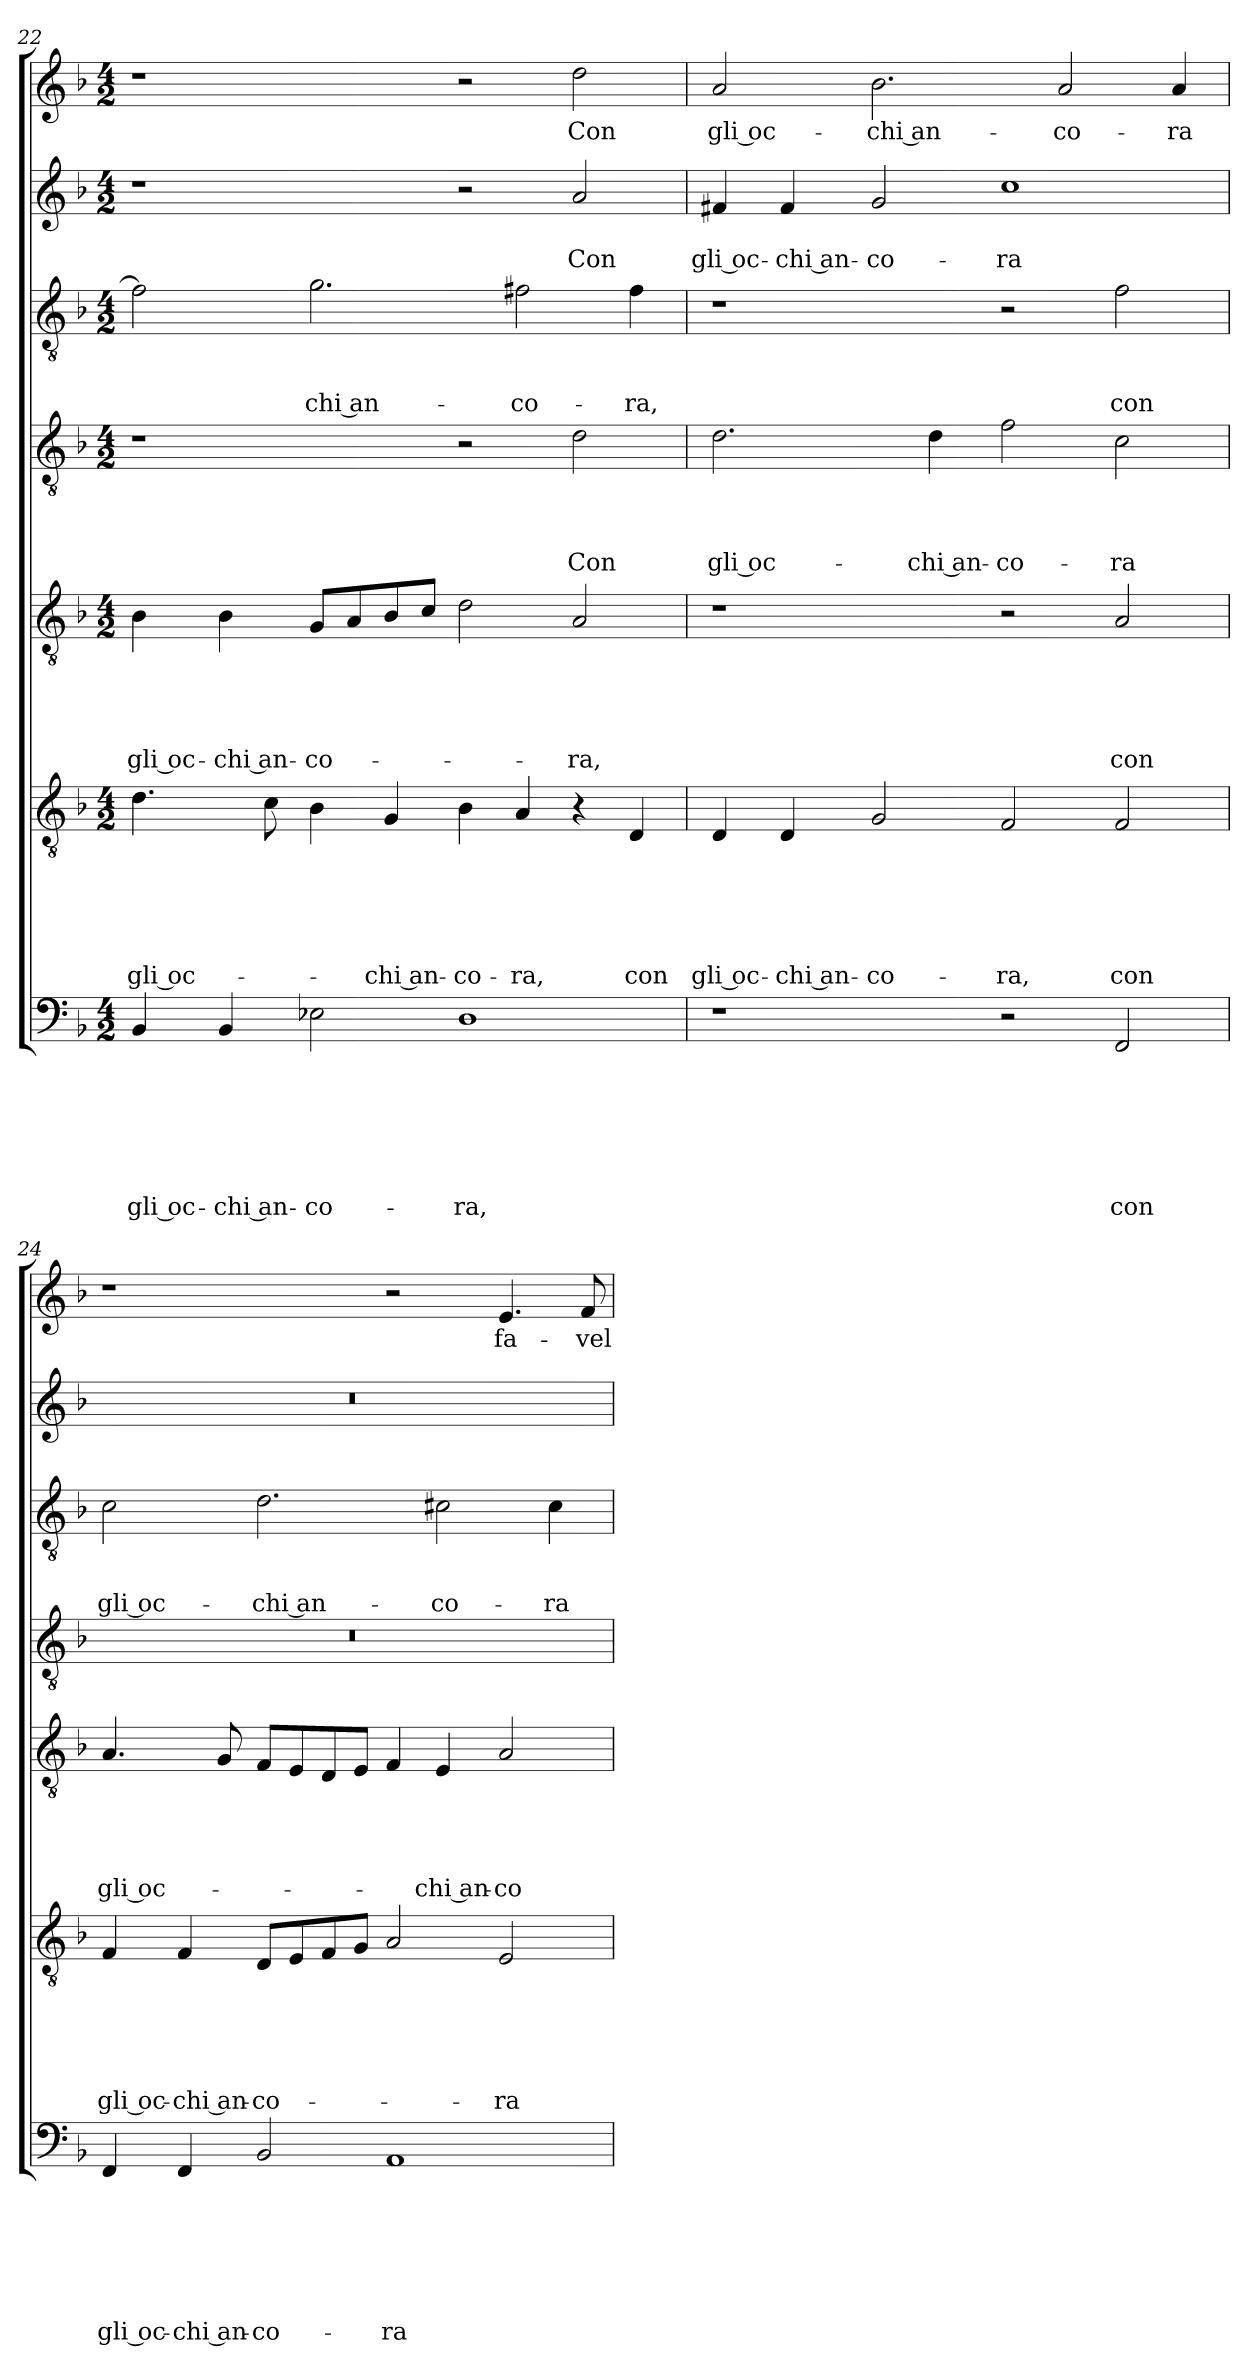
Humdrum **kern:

**kern	**text	**text	**text	**text	**text	**text	**text	**kern	**text	**text	**text	**text	**text	**text	**kern	**text	**text	**text	**text	**text	**kern	**text	**text	**text	**text	**kern	**text	**text	**text	**kern	**text	**text	**kern	**text
*part7	*part7	*part7	*part7	*part7	*part7	*part7	*part7	*part6	*part6	*part6	*part6	*part6	*part6	*part6	*part5	*part5	*part5	*part5	*part5	*part5	*part4	*part4	*part4	*part4	*part4	*part3	*part3	*part3	*part3	*part2	*part2	*part2	*part1	*part1
*staff7	*staff7	*staff7	*staff7	*staff7	*staff7	*staff7	*staff7	*staff6	*staff6	*staff6	*staff6	*staff6	*staff6	*staff6	*staff5	*staff5	*staff5	*staff5	*staff5	*staff5	*staff4	*staff4	*staff4	*staff4	*staff4	*staff3	*staff3	*staff3	*staff3	*staff2	*staff2	*staff2	*staff1	*staff1
*clefF4	*	*	*	*	*	*	*	*clefGv2	*	*	*	*	*	*	*clefGv2	*	*	*	*	*	*clefGv2	*	*	*	*	*clefGv2	*	*	*	*clefG2	*	*	*clefG2	*
*k[b-]	*	*	*	*	*	*	*	*k[b-]	*	*	*	*	*	*	*k[b-]	*	*	*	*	*	*k[b-]	*	*	*	*	*k[b-]	*	*	*	*k[b-]	*	*	*k[b-]	*
*d:	*	*	*	*	*	*	*	*d:	*	*	*	*	*	*	*d:	*	*	*	*	*	*d:	*	*	*	*	*d:	*	*	*	*d:	*	*	*d:	*
*M4/2	*	*	*	*	*	*	*	*M4/2	*	*	*	*	*	*	*M4/2	*	*	*	*	*	*M4/2	*	*	*	*	*M4/2	*	*	*	*M4/2	*	*	*M4/2	*
=22	=22	=22	=22	=22	=22	=22	=22	=22	=22	=22	=22	=22	=22	=22	=22	=22	=22	=22	=22	=22	=22	=22	=22	=22	=22	=22	=22	=22	=22	=22	=22	=22	=22	=22
!	!	!	!	!	!	!	!LO:LY:b	!	!	!	!	!	!	!LO:LY:b	!	!	!	!	!	!LO:LY:b	!	!	!	!	!	!	!	!	!	!	!	!	!	!
4BB-/	.	.	.	.	.	.	gli oc-	4.d\	.	.	.	.	.	gli oc-	4B-\	.	.	.	.	gli oc-	1r	.	.	.	.	2f\]	.	.	.	1r	.	.	1r	.
!	!	!	!	!	!	!	!LO:LY:b	!	!	!	!	!	!	!	!	!	!	!	!	!LO:LY:b	!	!	!	!	!	!	!	!	!	!	!	!	!	!
4BB-/	.	.	.	.	.	.	-chi an-	.	.	.	.	.	.	.	4B-\	.	.	.	.	-chi an-	.	.	.	.	.	.	.	.	.	.	.	.	.	.
.	.	.	.	.	.	.	.	8c\	.	.	.	.	.	.	.	.	.	.	.	.	.	.	.	.	.	.	.	.	.	.	.	.	.	.
!	!	!	!	!	!	!	!LO:LY:b	!	!	!	!	!	!	!	!	!	!	!	!	!LO:LY:b	!	!	!	!	!	!	!	!	!LO:LY:b	!	!	!	!	!
2E-X\	.	.	.	.	.	.	-co-	4B-\	.	.	.	.	.	.	8G/L	.	.	.	.	-co-	.	.	.	.	.	2.g\	.	.	-chi an-	.	.	.	.	.
.	.	.	.	.	.	.	.	.	.	.	.	.	.	.	8A/	.	.	.	.	.	.	.	.	.	.	.	.	.	.	.	.	.	.	.
!	!	!	!	!	!	!	!	!	!	!	!	!	!	!LO:LY:b	!	!	!	!	!	!	!	!	!	!	!	!	!	!	!	!	!	!	!	!
.	.	.	.	.	.	.	.	4G/	.	.	.	.	.	-chi an-	8B-/	.	.	.	.	.	.	.	.	.	.	.	.	.	.	.	.	.	.	.
.	.	.	.	.	.	.	.	.	.	.	.	.	.	.	8c/J	.	.	.	.	.	.	.	.	.	.	.	.	.	.	.	.	.	.	.
!	!	!	!	!	!	!	!LO:LY:b	!	!	!	!	!	!	!LO:LY:b	!	!	!	!	!	!	!	!	!	!	!	!	!	!	!	!	!	!	!	!
1D	.	.	.	.	.	.	-ra,	4B-\	.	.	.	.	.	-co-	2d\	.	.	.	.	.	2r	.	.	.	.	.	.	.	.	2r	.	.	2r	.
!	!	!	!	!	!	!	!	!	!	!	!	!	!	!LO:LY:b	!	!	!	!	!	!	!	!	!	!	!	!	!	!	!LO:LY:b	!	!	!	!	!
.	.	.	.	.	.	.	.	4A/	.	.	.	.	.	-ra,	.	.	.	.	.	.	.	.	.	.	.	2f#X\	.	.	-co-	.	.	.	.	.
!	!	!	!	!	!	!	!	!	!	!	!	!	!	!	!	!	!	!	!	!LO:LY:b	!	!	!	!	!LO:LY:b	!	!	!	!	!	!	!LO:LY:b	!	!LO:LY:b
.	.	.	.	.	.	.	.	4r	.	.	.	.	.	.	2A/	.	.	.	.	-ra,	2d\	.	.	.	Con	.	.	.	.	2a/	.	Con	2dd\	Con
!	!	!	!	!	!	!	!	!	!	!	!	!	!	!LO:LY:b	!	!	!	!	!	!	!	!	!	!	!	!	!	!	!LO:LY:b	!	!	!	!	!
.	.	.	.	.	.	.	.	4D/	.	.	.	.	.	con	.	.	.	.	.	.	.	.	.	.	.	4f#\	.	.	-ra,	.	.	.	.	.
=23	=23	=23	=23	=23	=23	=23	=23	=23	=23	=23	=23	=23	=23	=23	=23	=23	=23	=23	=23	=23	=23	=23	=23	=23	=23	=23	=23	=23	=23	=23	=23	=23	=23	=23
!	!	!	!	!	!	!	!	!	!	!	!	!	!	!LO:LY:b	!	!	!	!	!	!	!	!	!	!	!LO:LY:b	!	!	!	!	!	!	!LO:LY:b	!	!LO:LY:b
1r	.	.	.	.	.	.	.	4D/	.	.	.	.	.	gli oc-	1r	.	.	.	.	.	2.d\	.	.	.	gli oc-	1r	.	.	.	4f#X/	.	gli oc-	2a/	gli oc-
!	!	!	!	!	!	!	!	!	!	!	!	!	!	!LO:LY:b	!	!	!	!	!	!	!	!	!	!	!	!	!	!	!	!	!	!LO:LY:b	!	!
.	.	.	.	.	.	.	.	4D/	.	.	.	.	.	-chi an-	.	.	.	.	.	.	.	.	.	.	.	.	.	.	.	4f#/	.	-chi an-	.	.
!	!	!	!	!	!	!	!	!	!	!	!	!	!	!LO:LY:b	!	!	!	!	!	!	!	!	!	!	!	!	!	!	!	!	!	!LO:LY:b	!	!LO:LY:b
.	.	.	.	.	.	.	.	2G/	.	.	.	.	.	-co-	.	.	.	.	.	.	.	.	.	.	.	.	.	.	.	2g/	.	-co-	2.b-\	-chi an-
!	!	!	!	!	!	!	!	!	!	!	!	!	!	!	!	!	!	!	!	!	!	!	!	!	!LO:LY:b	!	!	!	!	!	!	!	!	!
.	.	.	.	.	.	.	.	.	.	.	.	.	.	.	.	.	.	.	.	.	4d\	.	.	.	-chi an-	.	.	.	.	.	.	.	.	.
!	!	!	!	!	!	!	!	!	!	!	!	!	!	!LO:LY:b	!	!	!	!	!	!	!	!	!	!	!LO:LY:b	!	!	!	!	!	!	!LO:LY:b	!	!
2r	.	.	.	.	.	.	.	2F/	.	.	.	.	.	-ra,	2r	.	.	.	.	.	2f\	.	.	.	-co-	2r	.	.	.	1cc	.	-ra	.	.
!	!	!	!	!	!	!	!	!	!	!	!	!	!	!	!	!	!	!	!	!	!	!	!	!	!	!	!	!	!	!	!	!	!	!LO:LY:b
.	.	.	.	.	.	.	.	.	.	.	.	.	.	.	.	.	.	.	.	.	.	.	.	.	.	.	.	.	.	.	.	.	2a/	-co-
!	!	!	!	!	!	!	!LO:LY:b	!	!	!	!	!	!	!LO:LY:b	!	!	!	!	!	!LO:LY:b	!	!	!	!	!LO:LY:b	!	!	!	!LO:LY:b	!	!	!	!	!
2FF/	.	.	.	.	.	.	con	2F/	.	.	.	.	.	con	2A/	.	.	.	.	con	2c\	.	.	.	-ra	2f\	.	.	con	.	.	.	.	.
!	!	!	!	!	!	!	!	!	!	!	!	!	!	!	!	!	!	!	!	!	!	!	!	!	!	!	!	!	!	!	!	!	!	!LO:LY:b
.	.	.	.	.	.	.	.	.	.	.	.	.	.	.	.	.	.	.	.	.	.	.	.	.	.	.	.	.	.	.	.	.	4a/	-ra
!!LO:PB:g=z
=24	=24	=24	=24	=24	=24	=24	=24	=24	=24	=24	=24	=24	=24	=24	=24	=24	=24	=24	=24	=24	=24	=24	=24	=24	=24	=24	=24	=24	=24	=24	=24	=24	=24	=24
!	!	!	!	!	!	!	!LO:LY:b	!	!	!	!	!	!	!LO:LY:b	!	!	!	!	!	!LO:LY:b	!	!	!	!	!	!	!	!	!LO:LY:b	!	!	!	!	!
4FF/	.	.	.	.	.	.	gli oc-	4F/	.	.	.	.	.	gli oc-	4.A/	.	.	.	.	gli oc-	0r	.	.	.	.	2c\	.	.	gli oc-	0r	.	.	1r	.
!	!	!	!	!	!	!	!LO:LY:b	!	!	!	!	!	!	!LO:LY:b	!	!	!	!	!	!	!	!	!	!	!	!	!	!	!	!	!	!	!	!
4FF/	.	.	.	.	.	.	-chi an-	4F/	.	.	.	.	.	-chi an-	.	.	.	.	.	.	.	.	.	.	.	.	.	.	.	.	.	.	.	.
.	.	.	.	.	.	.	.	.	.	.	.	.	.	.	8G/	.	.	.	.	.	.	.	.	.	.	.	.	.	.	.	.	.	.	.
!	!	!	!	!	!	!	!LO:LY:b	!	!	!	!	!	!	!LO:LY:b	!	!	!	!	!	!	!	!	!	!	!	!	!	!	!LO:LY:b	!	!	!	!	!
2BB-/	.	.	.	.	.	.	-co-	8D/L	.	.	.	.	.	-co-	8F/L	.	.	.	.	.	.	.	.	.	.	2.d\	.	.	-chi an-	.	.	.	.	.
.	.	.	.	.	.	.	.	8E/	.	.	.	.	.	.	8E/	.	.	.	.	.	.	.	.	.	.	.	.	.	.	.	.	.	.	.
.	.	.	.	.	.	.	.	8F/	.	.	.	.	.	.	8D/	.	.	.	.	.	.	.	.	.	.	.	.	.	.	.	.	.	.	.
.	.	.	.	.	.	.	.	8G/J	.	.	.	.	.	.	8E/J	.	.	.	.	.	.	.	.	.	.	.	.	.	.	.	.	.	.	.
!	!	!	!	!	!	!	!LO:LY:b	!	!	!	!	!	!	!	!	!	!	!	!	!	!	!	!	!	!	!	!	!	!	!	!	!	!	!
1AA	.	.	.	.	.	.	-ra	2A/	.	.	.	.	.	.	4F/	.	.	.	.	.	.	.	.	.	.	.	.	.	.	.	.	.	2r	.
!	!	!	!	!	!	!	!	!	!	!	!	!	!	!	!	!	!	!	!	!LO:LY:b	!	!	!	!	!	!	!	!	!LO:LY:b	!	!	!	!	!
.	.	.	.	.	.	.	.	.	.	.	.	.	.	.	4E/	.	.	.	.	-chi an-	.	.	.	.	.	2c#X\	.	.	-co-	.	.	.	.	.
!	!	!	!	!	!	!	!	!	!	!	!	!	!	!LO:LY:b	!	!	!	!	!	!LO:LY:b	!	!	!	!	!	!	!	!	!	!	!	!	!	!LO:LY:b
.	.	.	.	.	.	.	.	2E/	.	.	.	.	.	-ra	2A/	.	.	.	.	-co-	.	.	.	.	.	.	.	.	.	.	.	.	4.e/	fa-
!	!	!	!	!	!	!	!	!	!	!	!	!	!	!	!	!	!	!	!	!	!	!	!	!	!	!	!	!	!LO:LY:b	!	!	!	!	!
.	.	.	.	.	.	.	.	.	.	.	.	.	.	.	.	.	.	.	.	.	.	.	.	.	.	4c#\	.	.	-ra	.	.	.	.	.
!	!	!	!	!	!	!	!	!	!	!	!	!	!	!	!	!	!	!	!	!	!	!	!	!	!	!	!	!	!	!	!	!	!	!LO:LY:b
.	.	.	.	.	.	.	.	.	.	.	.	.	.	.	.	.	.	.	.	.	.	.	.	.	.	.	.	.	.	.	.	.	8f/	-vel-
=	=	=	=	=	=	=	=	=	=	=	=	=	=	=	=	=	=	=	=	=	=	=	=	=	=	=	=	=	=	=	=	=	=	=
*-	*-	*-	*-	*-	*-	*-	*-	*-	*-	*-	*-	*-	*-	*-	*-	*-	*-	*-	*-	*-	*-	*-	*-	*-	*-	*-	*-	*-	*-	*-	*-	*-	*-	*-
